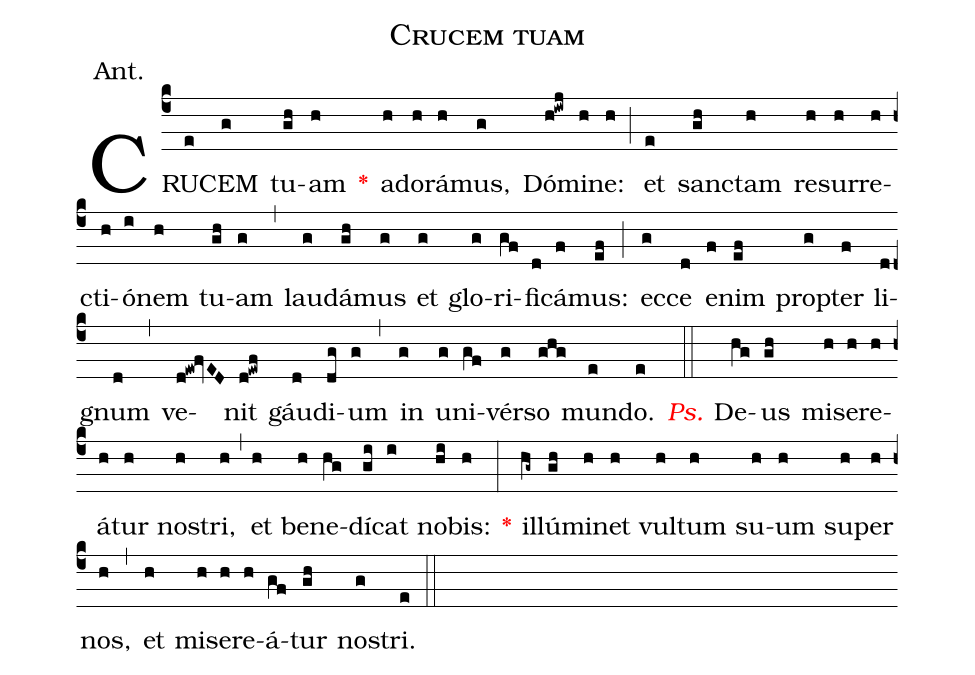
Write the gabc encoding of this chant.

name:Crucem tuam;
annotation:Ant.;
mode:IV.;
office-part:Antiphon;
%%
(c4) CRU(e)CEM(g) tu(gh)am(h) <v>\red{*}</v>() a(h)do(h)rá(h)mus,(g) Dó(h!iwj)mi(h)ne:(h) (;) et(e) sanc(gh)tam(h) re(h)sur(h)re(h)cti(h)ó(i)nem(h) tu(gh)am(g) (,) lau(g)dá(gh)mus(g) et(g) glo(g)ri(gf)fi(d)cá(f)mus:(ef) (;) ec(g)ce(d) e(f)nim(ef) pro(g)pter(f) li(d)gnum(d) (,) ve(d!ew!fvED)nit(d!ewf) gáu(d)di(dg)um(g) (,) in(g) u(g)ni(gf)vér(g)so(ghg) mun(e)do.(e) (::) <v>\redit{Ps.}</v> De(hg)us(gh) mi(h)se(h)re(h)á(h)tur(h) no(h)stri,(h) (,) et(h) be(h)ne(hg)dí(gi)cat(i) no(hi)bis:(h) <v>\red{*}</v>(:) il(hg~)lú(gh)mi(h)net(h) vul(h)tum(h) su(h)um(h) su(h)per(h) nos,(h) (,) et(h) mi(h)se(h)re(h)á(gf)tur(gh) no(g)stri.(e) (::)
